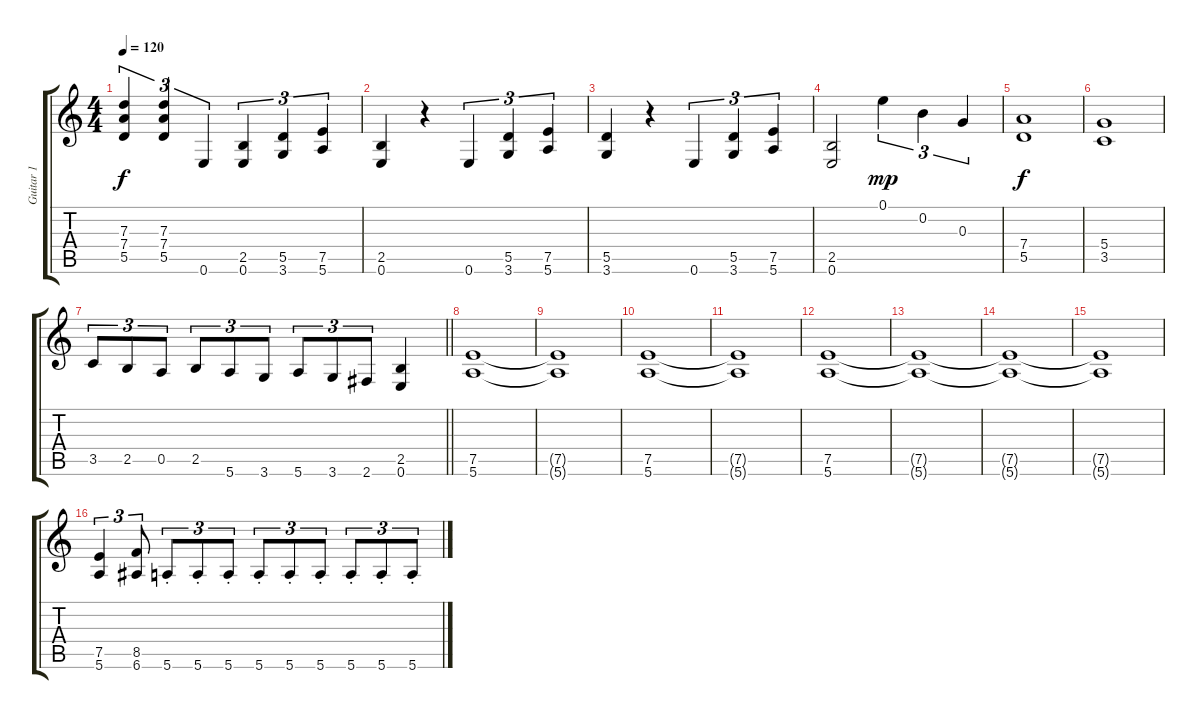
\track ("Guitar 1" "Guitar 1") {instrument distortionguitar}
\staff {score tabs}
\tuning (E4 B3 G3 D3 A2 E2) {hide}
\ts (4 4)
\tempo 120
\clef g2
\ks c
(7.3 7.4 5.5).4{tu (3 2) dy f} (7.3 7.4 5.5).4{tu (3 2)} 0.6.4{tu (3 2)} (2.5 0.6).4{tu (3 2)} (5.5 3.6).4{tu (3 2)} (7.5 5.6).4{tu (3 2)} |
(2.5 0.6).4 r.4 0.6.4{tu (3 2)} (5.5 3.6).4{tu (3 2)} (7.5 5.6).4{tu (3 2)} |
(5.5 3.6).4 r.4 0.6.4{tu (3 2)} (5.5 3.6).4{tu (3 2)} (7.5 5.6).4{tu (3 2)} |
(2.5 0.6).2 0.1.4{tu (3 2) dy mp} 0.2.4{tu (3 2)} 0.3.4{tu (3 2)} |
(7.4 5.5).1{dy f} |
(5.4 3.5).1 |
\barLineRight lightlight
3.5.8{tu (3 2)} 2.5.8{tu (3 2)} 0.5.8{tu (3 2)} 2.5.8{tu (3 2)} 5.6.8{tu (3 2)} 3.6.8{tu (3 2)} 5.6.8{tu (3 2)} 3.6.8{tu (3 2)} 2.6.8{tu (3 2)} (2.5 0.6).4 |
\section ("" "")
(7.5 5.6).1{volume 12} |
(7.5{t} 5.6{t}).1 |
(7.5 5.6).1{volume 12} |
(7.5{t} 5.6{t}).1 |
(7.5 5.6).1{volume 11} |
(7.5{t} 5.6{t}).1{volume 13} |
(7.5{t} 5.6{t}).1{volume 14} |
(7.5{t} 5.6{t}).1 |
(7.5 5.6).4{tu (3 2) volume 16} (8.5 6.6).8{tu (3 2)} 5.6{st}.8{tu (3 2)} 5.6{st}.8{tu (3 2)} 5.6{st}.8{tu (3 2)} 5.6{st}.8{tu (3 2)} 5.6{st}.8{tu (3 2)} 5.6{st}.8{tu (3 2)} 5.6{st}.8{tu (3 2)} 5.6{st}.8{tu (3 2)} 5.6{st}.8{tu (3 2)}
